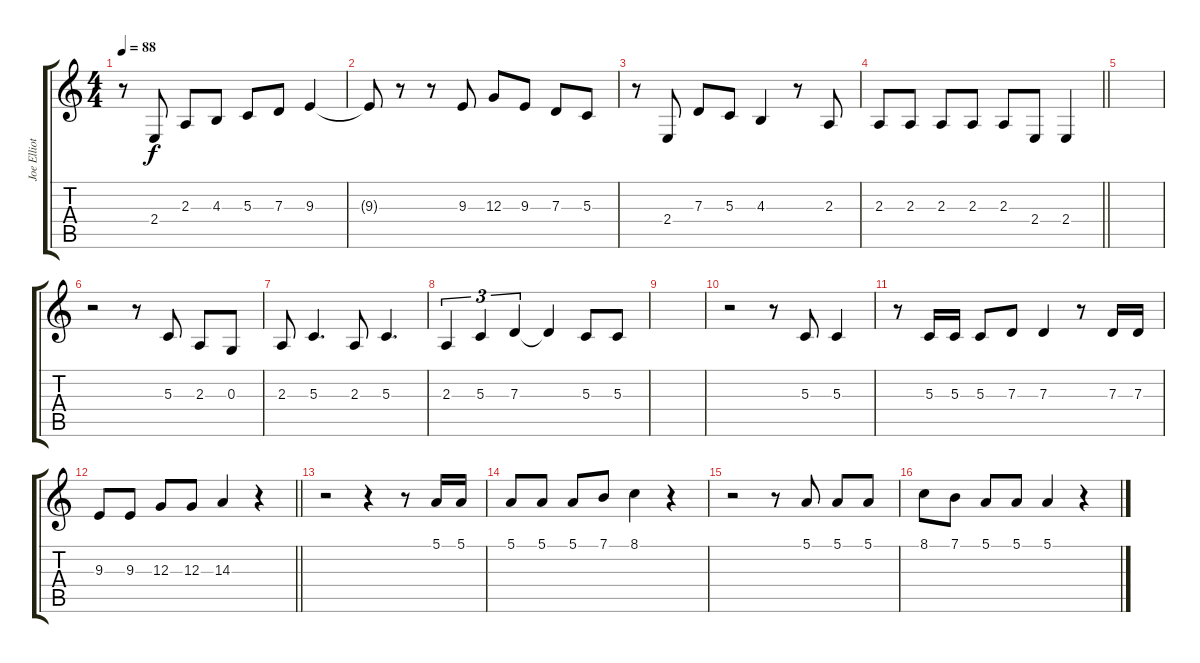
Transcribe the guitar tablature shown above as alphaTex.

\track ("Joe Elliott" "Joe Elliot") {instrument lead1square}
\staff {score tabs}
\tuning (E4 B3 G3 D3 A2 E2) {hide}
\ts (4 4)
\tempo 88
\clef g2
\ks c
r.8{dy f} 2.4.8 2.3.8 4.3.8 5.3.8 7.3.8 9.3.4 |
9.3{t}.8 r.8 r.8 9.3.8 12.3.8 9.3.8 7.3.8 5.3.8 |
r.8 2.4.8 7.3.8 5.3.8 4.3.4 r.8 2.3.8 |
\barLineRight lightlight
2.3.8 2.3.8 2.3.8 2.3.8 2.3.8 2.4.8 2.4.4 |
|
r.2 r.8 5.3.8 2.3.8 0.3.8 |
2.3.8 5.3.4{d} 2.3.8 5.3.4{d} |
2.3.4{tu (3 2)} 5.3.4{tu (3 2)} 7.3.4{tu (3 2)} 7.3{t}.4 5.3.8 5.3.8 |
|
r.2 r.8 5.3.8 5.3.4 |
r.8 5.3.16 5.3.16 5.3.8 7.3.8 7.3.4 r.8 7.3.16 7.3.16 |
\barLineRight lightlight
9.3.8 9.3.8 12.3.8 12.3.8 14.3.4 r.4 |
r.2 r.4 r.8 5.1.16 5.1.16 |
5.1.8 5.1.8 5.1.8 7.1.8 8.1.4 r.4 |
r.2 r.8 5.1.8 5.1.8 5.1.8 |
8.1.8 7.1.8 5.1.8 5.1.8 5.1.4 r.4
